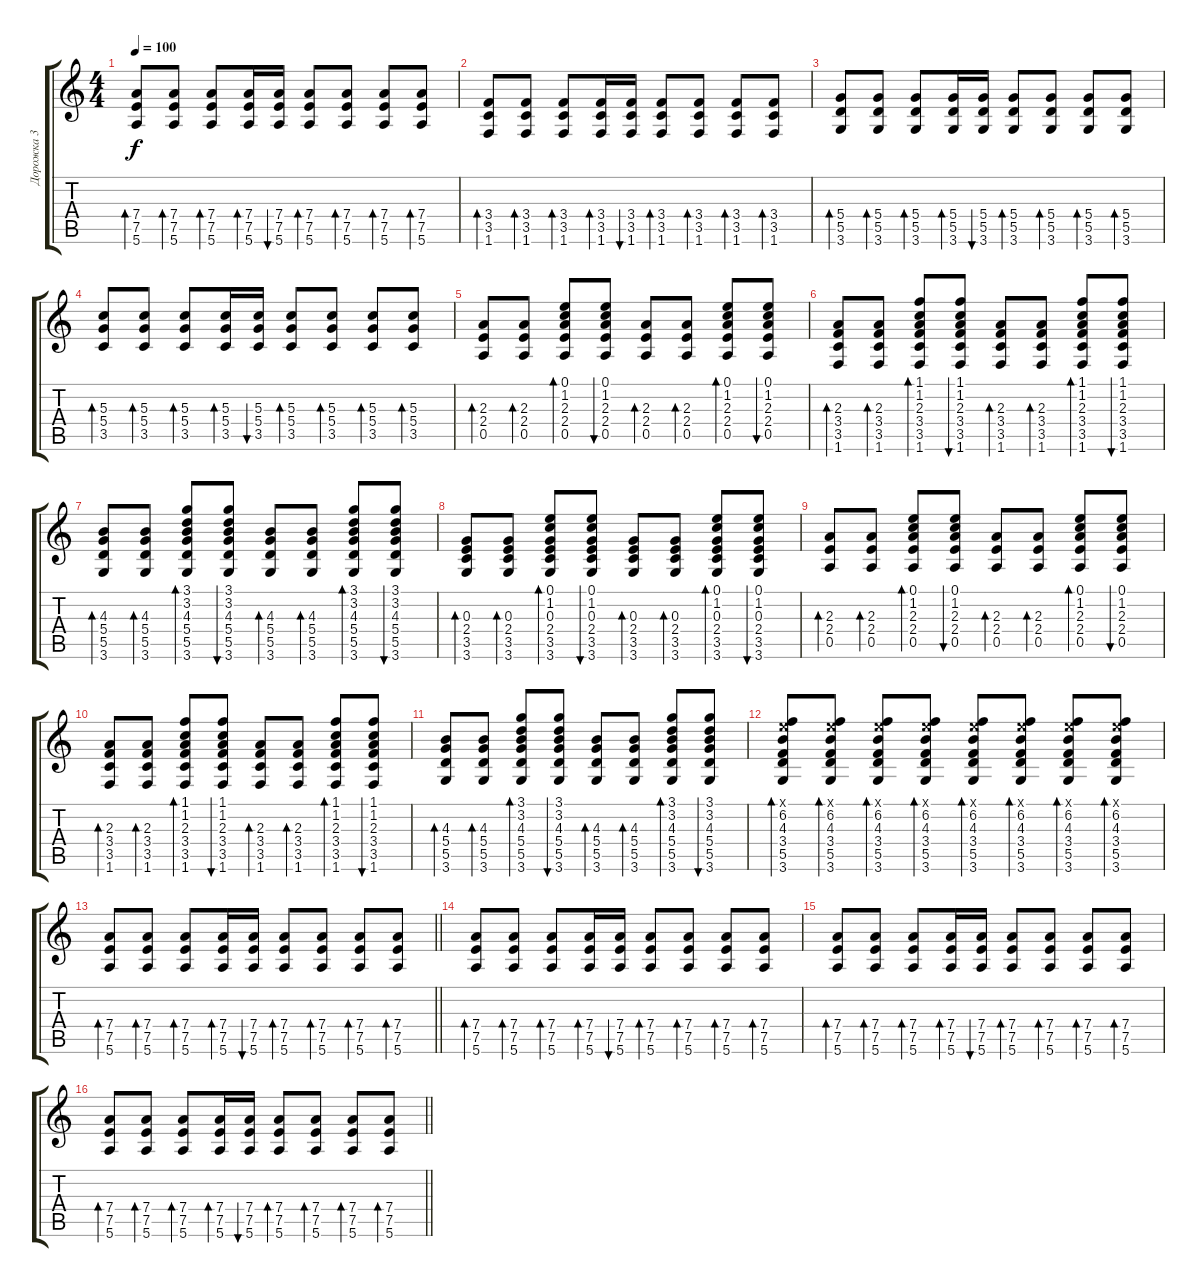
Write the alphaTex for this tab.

\track ("Дорожка 3" "Дорожка 3") {instrument acousticguitarsteel}
\staff {score tabs}
\tuning (E4 B3 G3 D3 A2 E2) {hide}
\ts (4 4)
\tempo 100
\clef g2
\ks c
(7.4 7.5 5.6).8{bd 60 dy f} (7.4 7.5 5.6).8{bd 60} (7.4 7.5 5.6).8{bd 60} (7.4 7.5 5.6).16{bd 60} (7.4 7.5 5.6).16{bu 60} (7.4 7.5 5.6).8{bd 60} (7.4 7.5 5.6).8{bd 60} (7.4 7.5 5.6).8{bd 60} (7.4 7.5 5.6).8{bd 60} |
(3.4 3.5 1.6).8{bd 60} (3.4 3.5 1.6).8{bd 60} (3.4 3.5 1.6).8{bd 60} (3.4 3.5 1.6).16{bd 60} (3.4 3.5 1.6).16{bu 60} (3.4 3.5 1.6).8{bd 60} (3.4 3.5 1.6).8{bd 60} (3.4 3.5 1.6).8{bd 60} (3.4 3.5 1.6).8{bd 60} |
(5.4 5.5 3.6).8{bd 60} (5.4 5.5 3.6).8{bd 60} (5.4 5.5 3.6).8{bd 60} (5.4 5.5 3.6).16{bd 60} (5.4 5.5 3.6).16{bu 60} (5.4 5.5 3.6).8{bd 60} (5.4 5.5 3.6).8{bd 60} (5.4 5.5 3.6).8{bd 60} (5.4 5.5 3.6).8{bd 60} |
(5.3 5.4 3.5).8{bd 60} (5.3 5.4 3.5).8{bd 60} (5.3 5.4 3.5).8{bd 60} (5.3 5.4 3.5).16{bd 60} (5.3 5.4 3.5).16{bu 60} (5.3 5.4 3.5).8{bd 60} (5.3 5.4 3.5).8{bd 60} (5.3 5.4 3.5).8{bd 60} (5.3 5.4 3.5).8{bd 60} |
(2.3 2.4 0.5).8{bd 60} (2.3 2.4 0.5).8{bd 60} (0.1 1.2 2.3 2.4 0.5).8{bd 60} (0.1 1.2 2.3 2.4 0.5).8{bu 60} (2.3 2.4 0.5).8{bd 60} (2.3 2.4 0.5).8{bd 60} (0.1 1.2 2.3 2.4 0.5).8{bd 60} (0.1 1.2 2.3 2.4 0.5).8{bu 60} |
(2.3 3.4 3.5 1.6).8{bd 60} (2.3 3.4 3.5 1.6).8{bd 60} (1.1 1.2 2.3 3.4 3.5 1.6).8{bd 60} (1.1 1.2 2.3 3.4 3.5 1.6).8{bu 60} (2.3 3.4 3.5 1.6).8{bd 60} (2.3 3.4 3.5 1.6).8{bd 60} (1.1 1.2 2.3 3.4 3.5 1.6).8{bd 60} (1.1 1.2 2.3 3.4 3.5 1.6).8{bu 60} |
(4.3 5.4 5.5 3.6).8{bd 60} (4.3 5.4 5.5 3.6).8{bd 60} (3.1 3.2 4.3 5.4 5.5 3.6).8{bd 60} (3.1 3.2 4.3 5.4 5.5 3.6).8{bu 60} (4.3 5.4 5.5 3.6).8{bd 60} (4.3 5.4 5.5 3.6).8{bd 60} (3.1 3.2 4.3 5.4 5.5 3.6).8{bd 60} (3.1 3.2 4.3 5.4 5.5 3.6).8{bu 60} |
(0.3 2.4 3.5 3.6).8{bd 60} (0.3 2.4 3.5 3.6).8{bd 60} (0.1 1.2 0.3 2.4 3.5 3.6).8{bd 60} (0.1 1.2 0.3 2.4 3.5 3.6).8{bu 60} (0.3 2.4 3.5 3.6).8{bd 60} (0.3 2.4 3.5 3.6).8{bd 60} (0.1 1.2 0.3 2.4 3.5 3.6).8{bd 60} (0.1 1.2 0.3 2.4 3.5 3.6).8{bu 60} |
(2.3 2.4 0.5).8{bd 60} (2.3 2.4 0.5).8{bd 60} (0.1 1.2 2.3 2.4 0.5).8{bd 60} (0.1 1.2 2.3 2.4 0.5).8{bu 60} (2.3 2.4 0.5).8{bd 60} (2.3 2.4 0.5).8{bd 60} (0.1 1.2 2.3 2.4 0.5).8{bd 60} (0.1 1.2 2.3 2.4 0.5).8{bu 60} |
(2.3 3.4 3.5 1.6).8{bd 60} (2.3 3.4 3.5 1.6).8{bd 60} (1.1 1.2 2.3 3.4 3.5 1.6).8{bd 60} (1.1 1.2 2.3 3.4 3.5 1.6).8{bu 60} (2.3 3.4 3.5 1.6).8{bd 60} (2.3 3.4 3.5 1.6).8{bd 60} (1.1 1.2 2.3 3.4 3.5 1.6).8{bd 60} (1.1 1.2 2.3 3.4 3.5 1.6).8{bu 60} |
(4.3 5.4 5.5 3.6).8{bd 60} (4.3 5.4 5.5 3.6).8{bd 60} (3.1 3.2 4.3 5.4 5.5 3.6).8{bd 60} (3.1 3.2 4.3 5.4 5.5 3.6).8{bu 60} (4.3 5.4 5.5 3.6).8{bd 60} (4.3 5.4 5.5 3.6).8{bd 60} (3.1 3.2 4.3 5.4 5.5 3.6).8{bd 60} (3.1 3.2 4.3 5.4 5.5 3.6).8{bu 60} |
(0.1{x} 6.2 4.3 3.4 5.5 3.6).8{bd 60} (0.1{x} 6.2 4.3 3.4 5.5 3.6).8{bd 60} (0.1{x} 6.2 4.3 3.4 5.5 3.6).8{bd 60} (0.1{x} 6.2 4.3 3.4 5.5 3.6).8{bd 60} (0.1{x} 6.2 4.3 3.4 5.5 3.6).8{bd 60} (0.1{x} 6.2 4.3 3.4 5.5 3.6).8{bd 60} (0.1{x} 6.2 4.3 3.4 5.5 3.6).8{bd 60} (0.1{x} 6.2 4.3 3.4 5.5 3.6).8{bd 60} |
\barLineRight lightlight
(7.4 7.5 5.6).8{bd 60} (7.4 7.5 5.6).8{bd 60} (7.4 7.5 5.6).8{bd 60} (7.4 7.5 5.6).16{bd 60} (7.4 7.5 5.6).16{bu 60} (7.4 7.5 5.6).8{bd 60} (7.4 7.5 5.6).8{bd 60} (7.4 7.5 5.6).8{bd 60} (7.4 7.5 5.6).8{bd 60} |
(7.4 7.5 5.6).8{bd 60} (7.4 7.5 5.6).8{bd 60} (7.4 7.5 5.6).8{bd 60} (7.4 7.5 5.6).16{bd 60} (7.4 7.5 5.6).16{bu 60} (7.4 7.5 5.6).8{bd 60} (7.4 7.5 5.6).8{bd 60} (7.4 7.5 5.6).8{bd 60} (7.4 7.5 5.6).8{bd 60} |
(7.4 7.5 5.6).8{bd 60} (7.4 7.5 5.6).8{bd 60} (7.4 7.5 5.6).8{bd 60} (7.4 7.5 5.6).16{bd 60} (7.4 7.5 5.6).16{bu 60} (7.4 7.5 5.6).8{bd 60} (7.4 7.5 5.6).8{bd 60} (7.4 7.5 5.6).8{bd 60} (7.4 7.5 5.6).8{bd 60} |
\barLineRight lightlight
(7.4 7.5 5.6).8{bd 60} (7.4 7.5 5.6).8{bd 60} (7.4 7.5 5.6).8{bd 60} (7.4 7.5 5.6).16{bd 60} (7.4 7.5 5.6).16{bu 60} (7.4 7.5 5.6).8{bd 60} (7.4 7.5 5.6).8{bd 60} (7.4 7.5 5.6).8{bd 60} (7.4 7.5 5.6).8{bd 60}
